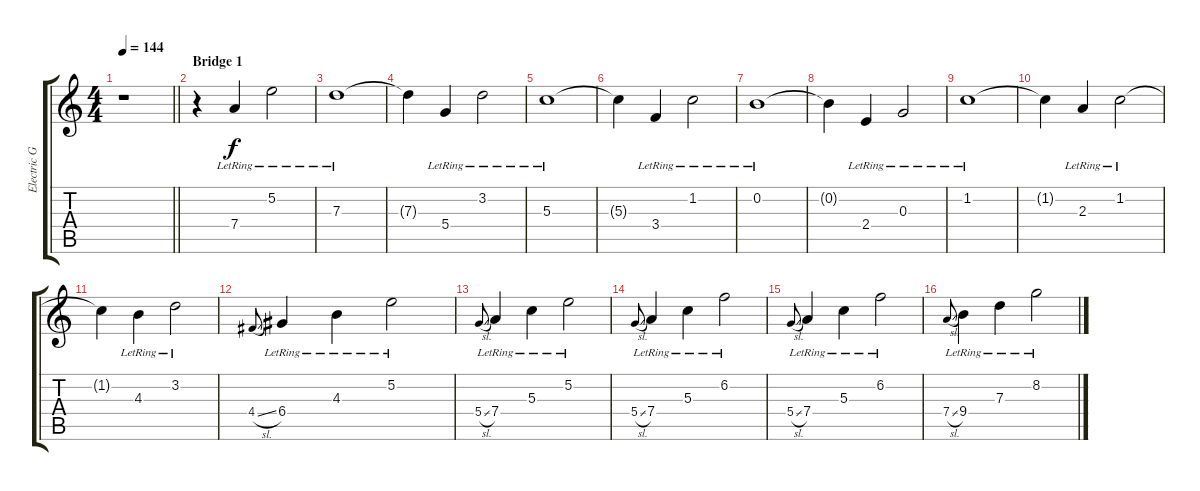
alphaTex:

\track ("Electric Guitar I" "Electric G") {instrument electricguitarjazz}
\staff {score tabs}
\tuning (E4 B3 G3 D3 A2 E2) {hide}
\ts (4 4)
\tempo 144
\clef g2
\barLineRight lightlight
\ks c
r.1{dy f} |
\section ("" "Bridge 1")
r.4 7.4{lr}.4 5.2{lr}.2 |
7.3{lr}.1 |
7.3{t}.4 5.4{lr}.4 3.2{lr}.2 |
5.3{lr}.1 |
5.3{t}.4 3.4{lr}.4 1.2{lr}.2 |
0.2{lr}.1 |
0.2{t}.4 2.4{lr}.4 0.3{lr}.2 |
1.2{lr}.1 |
1.2{t}.4 2.3{lr}.4 1.2{lr}.2 |
1.2{t}.4 4.3{lr}.4 3.2{lr}.2 |
4.4{sl}.8{gr onbeat} 6.4{lr}.4 4.3{lr}.4 5.2{lr}.2 |
5.4{sl}.8{gr onbeat} 7.4{lr}.4 5.3{lr}.4 5.2{lr}.2 |
5.4{sl}.8{gr onbeat} 7.4{lr}.4 5.3{lr}.4 6.2{lr}.2 |
5.4{sl}.8{gr onbeat} 7.4{lr}.4 5.3{lr}.4 6.2{lr}.2 |
7.4{sl}.8{gr onbeat} 9.4{lr}.4 7.3{lr}.4 8.2{lr}.2
